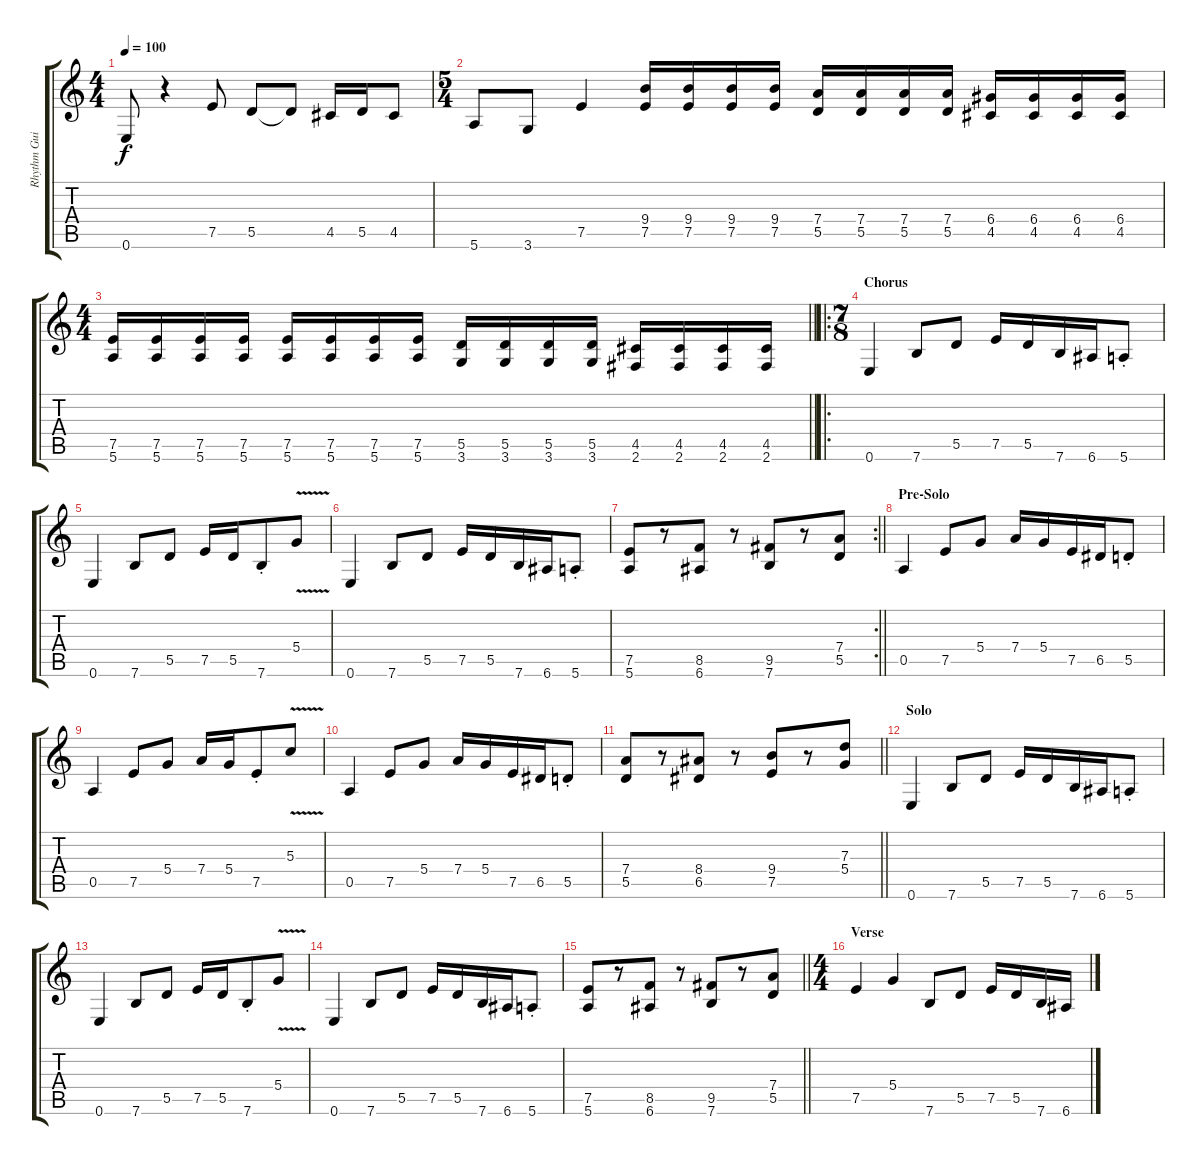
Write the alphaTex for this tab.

\track ("Rhythm Guitar" "Rhythm Gui") {instrument overdrivenguitar}
\staff {score tabs}
\tuning (E4 B3 G3 D3 A2 E2) {hide}
\ts (4 4)
\tempo 100
\clef g2
\ks c
0.6.8{dy f} r.4 7.5.8 5.5.8 5.5{t}.8 4.5.16 5.5.16 4.5.8 |
\ts (5 4)
5.6.8 3.6.8 7.5.4 (9.4 7.5).16 (9.4 7.5).16 (9.4 7.5).16 (9.4 7.5).16 (7.4 5.5).16 (7.4 5.5).16 (7.4 5.5).16 (7.4 5.5).16 (6.4 4.5).16 (6.4 4.5).16 (6.4 4.5).16 (6.4 4.5).16 |
\ts (4 4)
\barLineRight lightlight
(7.5 5.6).16 (7.5 5.6).16 (7.5 5.6).16 (7.5 5.6).16 (7.5 5.6).16 (7.5 5.6).16 (7.5 5.6).16 (7.5 5.6).16 (5.5 3.6).16 (5.5 3.6).16 (5.5 3.6).16 (5.5 3.6).16 (4.5 2.6).16 (4.5 2.6).16 (4.5 2.6).16 (4.5 2.6).16 |
\ro
\ts (7 8)
\section ("" "Chorus")
0.6.4 7.6.8 5.5.8 7.5.16 5.5.16 7.6.16 6.6.16 5.6{st}.8 |
0.6.4 7.6.8 5.5.8 7.5.16 5.5.16 7.6{st}.8 5.4{v}.8 |
0.6.4 7.6.8 5.5.8 7.5.16 5.5.16 7.6.16 6.6.16 5.6{st}.8 |
\rc 2
\barLineRight lightlight
(7.5 5.6).8 r.8 (8.5 6.6).8 r.8 (9.5 7.6).8 r.8 (7.4 5.5).8 |
\section ("" "Pre-Solo")
0.5.4 7.5.8 5.4.8 7.4.16 5.4.16 7.5.16 6.5.16 5.5{st}.8 |
0.5.4 7.5.8 5.4.8 7.4.16 5.4.16 7.5{st}.8 5.3{v}.8 |
0.5.4 7.5.8 5.4.8 7.4.16 5.4.16 7.5.16 6.5.16 5.5{st}.8 |
\barLineRight lightlight
(7.4 5.5).8 r.8 (8.4 6.5).8 r.8 (9.4 7.5).8 r.8 (7.3 5.4).8 |
\section ("" "Solo")
0.6.4 7.6.8 5.5.8 7.5.16 5.5.16 7.6.16 6.6.16 5.6{st}.8 |
0.6.4 7.6.8 5.5.8 7.5.16 5.5.16 7.6{st}.8 5.4{v}.8 |
0.6.4 7.6.8 5.5.8 7.5.16 5.5.16 7.6.16 6.6.16 5.6{st}.8 |
\barLineRight lightlight
(7.5 5.6).8 r.8 (8.5 6.6).8 r.8 (9.5 7.6).8 r.8 (7.4 5.5).8 |
\ts (4 4)
\section ("" "Verse")
7.5.4 5.4.4 7.6.8 5.5.8 7.5.16 5.5.16 7.6.16 6.6.16
